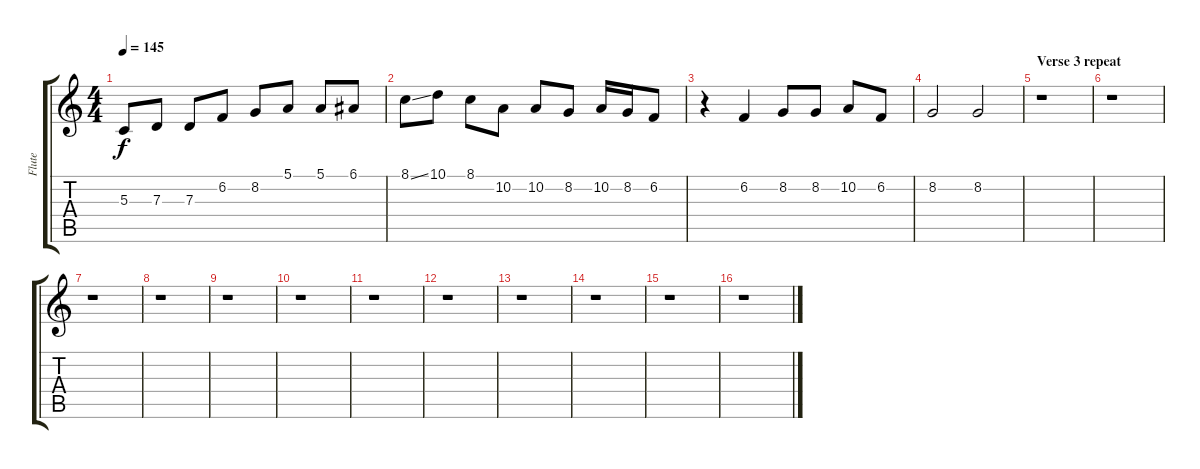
\track ("Flute" "Flute") {instrument panflute}
\staff {score tabs}
\tuning (E4 B3 G3 D3 A2 E2) {hide}
\ts (4 4)
\tempo 145
\clef g2
\ks c
5.3.8{dy f} 7.3.8 7.3.8 6.2.8 8.2.8 5.1.8 5.1.8 6.1.8 |
8.1{ss}.8 10.1.8 8.1.8 10.2.8 10.2.8 8.2.8 10.2.16 8.2.16 6.2.8 |
r.4 6.2.4 8.2.8 8.2.8 10.2.8 6.2.8 |
8.2.2 8.2.2 |
\section ("" "Verse 3 repeat")
r.1 |
r.1 |
r.1 |
r.1 |
r.1 |
r.1 |
r.1 |
r.1 |
r.1 |
r.1 |
r.1 |
r.1
